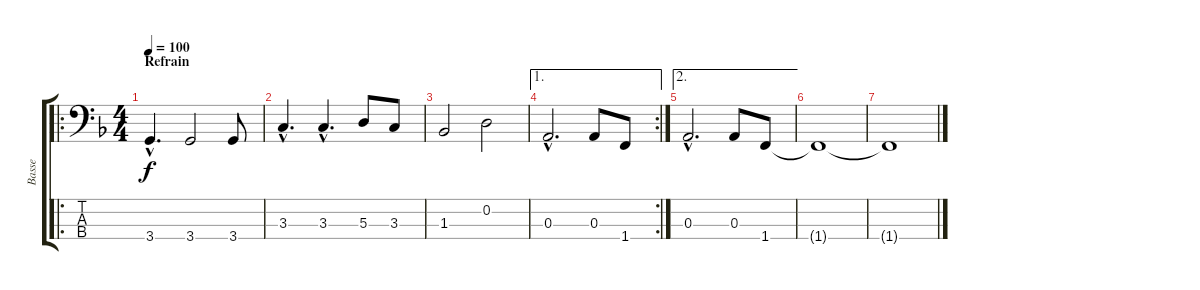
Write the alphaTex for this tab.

\track ("Basse" "Basse") {instrument electricbassfinger}
\staff {score tabs}
\tuning (G2 D2 A1 E1) {hide}
\ro
\ts (4 4)
\section ("" "Refrain")
\tempo 100
\clef f4
\ks f
3.4{hac}.4{d dy f} 3.4.2 3.4.8 |
3.3{hac}.4{d} 3.3{hac}.4{d} 5.3.8 3.3.8 |
1.3.2 0.2.2 |
\ae 1
\rc 2
0.3{hac}.2{d} 0.3.8 1.4.8 |
\ae 2
0.3{hac}.2{d} 0.3.8 1.4.8 |
1.4{t}.1 |
1.4{t}.1
